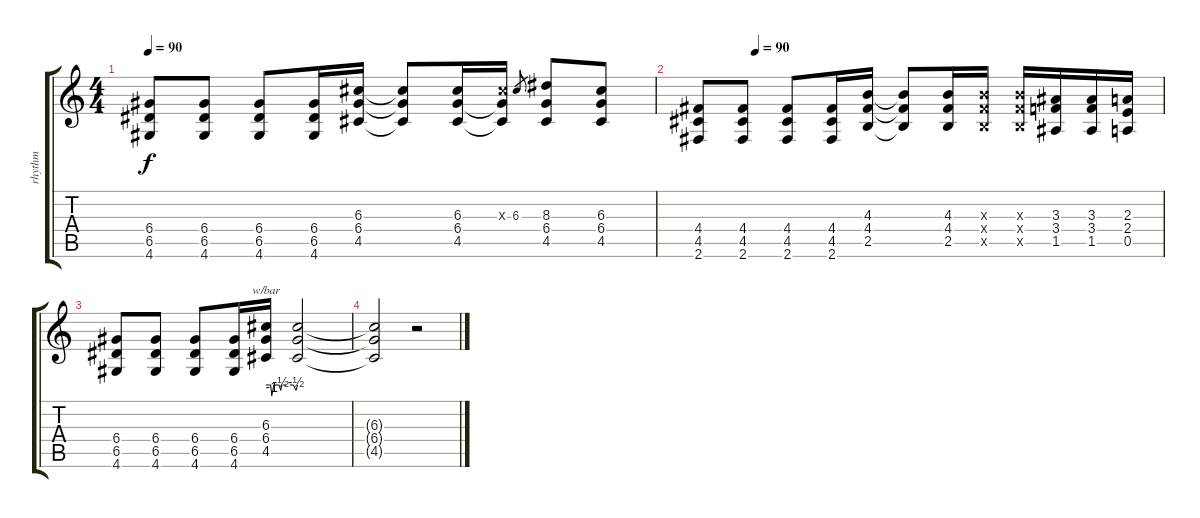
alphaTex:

\track ("rhythm" "rhythm") {instrument distortionguitar}
\staff {score tabs}
\tuning (E4 B3 G3 D3 A2 E2) {hide}
\ts (4 4)
\tempo 90
\clef g2
\ks c
(6.4 6.5 4.6).8{dy f} (6.4 6.5 4.6).8 (6.4 6.5 4.6).8 (6.4 6.5 4.6).16 (6.3 6.4 4.5).16 (6.3{t} 6.4{t} 4.5{t}).8 (6.3 6.4 4.5).16 (6.3{x} 6.4{t} 4.5{t}).16 6.3.8{gr} (8.3 6.4 4.5).8 (6.3 6.4 4.5).8 |
\tempo (90 0.125)
(4.4 4.5 2.6).8 (4.4 4.5 2.6).8 (4.4 4.5 2.6).8 (4.4 4.5 2.6).16 (4.3 4.4 2.5).16 (4.3{t} 4.4{t} 2.5{t}).8 (4.3 4.4 2.5).16 (4.3{x} 4.4{x} 2.5{x}).16 (4.3{x} 4.4{x} 2.5{x}).16 (3.3 3.4 1.5).16 (3.3 3.4 1.5).16 (2.3 2.4 0.5).16 |
(6.4 6.5 4.6).8 (6.4 6.5 4.6).8 (6.4 6.5 4.6).8 (6.4 6.5 4.6).16 (6.3 6.4 4.5).16{tbe (custom default 0 0 9 0 11 -4 15 0 25 0 28 -2 30 0 52 0 57 -2 60 0)} (6.3{t} 6.4{t} 4.5{t}).2 |
(6.3{t} 6.4{t} 4.5{t}).2{volume 0} r.2
